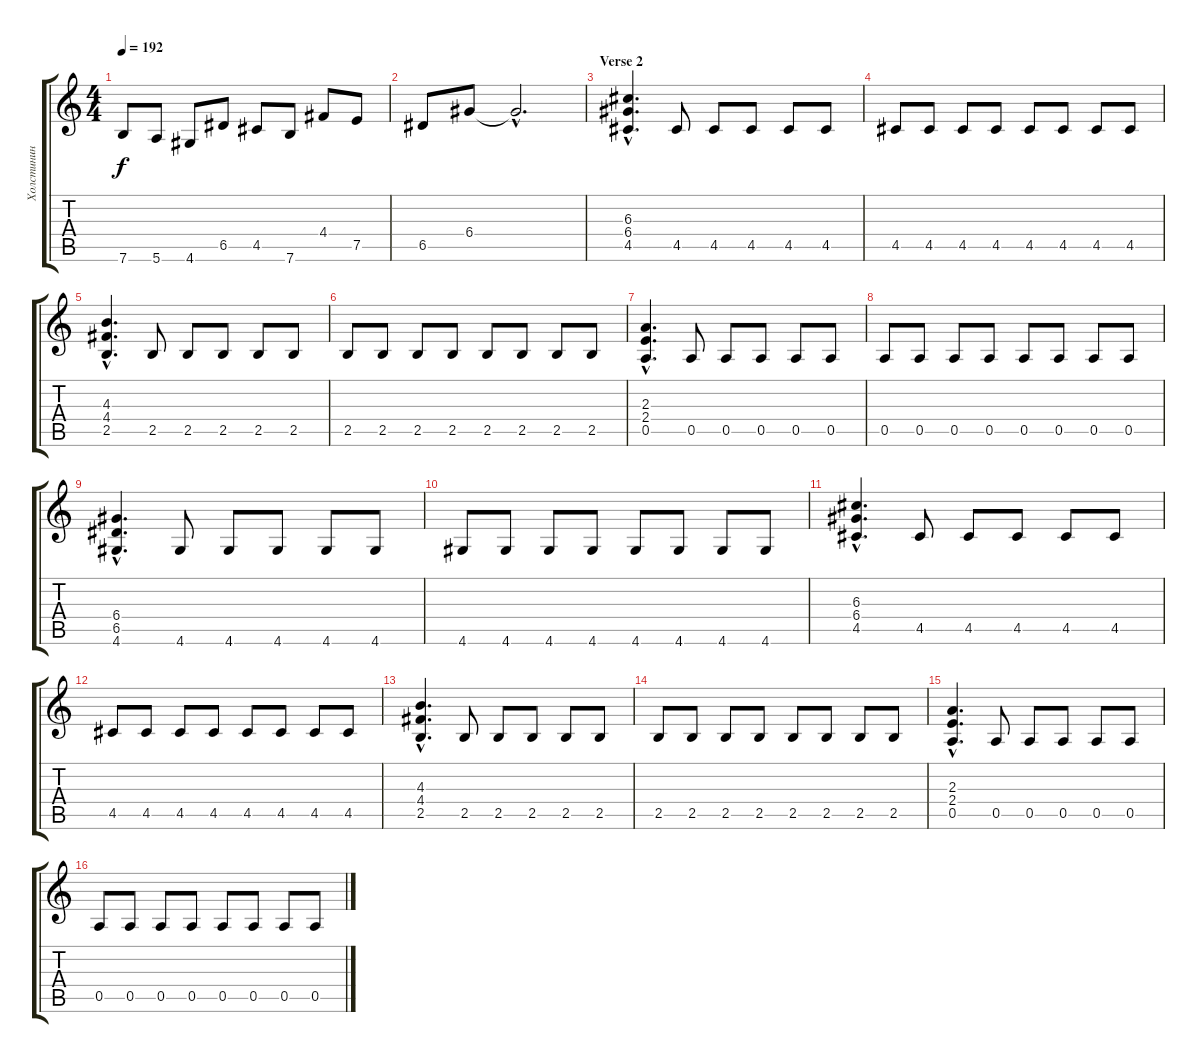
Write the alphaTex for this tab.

\track ("Холстинин" "Холстинин") {instrument distortionguitar}
\staff {score tabs}
\tuning (E4 B3 G3 D3 A2 E2) {hide}
\ts (4 4)
\tempo 192
\clef g2
\ks c
7.6.8{dy f} 5.6.8 4.6.8 6.5.8 4.5.8 7.6.8 4.4.8 7.5.8 |
6.5.8 6.4.8 6.4{hac t}.2{d} |
\section ("" "Verse 2")
(6.3{hac} 6.4{hac} 4.5{hac}).4{d} 4.5.8 4.5.8 4.5.8 4.5.8 4.5.8 |
4.5.8 4.5.8 4.5.8 4.5.8 4.5.8 4.5.8 4.5.8 4.5.8 |
(4.3{hac} 4.4{hac} 2.5{hac}).4{d} 2.5.8 2.5.8 2.5.8 2.5.8 2.5.8 |
2.5.8 2.5.8 2.5.8 2.5.8 2.5.8 2.5.8 2.5.8 2.5.8 |
(2.3{hac} 2.4{hac} 0.5{hac}).4{d} 0.5.8 0.5.8 0.5.8 0.5.8 0.5.8 |
0.5.8 0.5.8 0.5.8 0.5.8 0.5.8 0.5.8 0.5.8 0.5.8 |
(6.4{hac} 6.5{hac} 4.6{hac}).4{d} 4.6.8 4.6.8 4.6.8 4.6.8 4.6.8 |
4.6.8 4.6.8 4.6.8 4.6.8 4.6.8 4.6.8 4.6.8 4.6.8 |
(6.3{hac} 6.4{hac} 4.5{hac}).4{d} 4.5.8 4.5.8 4.5.8 4.5.8 4.5.8 |
4.5.8 4.5.8 4.5.8 4.5.8 4.5.8 4.5.8 4.5.8 4.5.8 |
(4.3{hac} 4.4{hac} 2.5{hac}).4{d} 2.5.8 2.5.8 2.5.8 2.5.8 2.5.8 |
2.5.8 2.5.8 2.5.8 2.5.8 2.5.8 2.5.8 2.5.8 2.5.8 |
(2.3{hac} 2.4{hac} 0.5{hac}).4{d} 0.5.8 0.5.8 0.5.8 0.5.8 0.5.8 |
0.5.8 0.5.8 0.5.8 0.5.8 0.5.8 0.5.8 0.5.8 0.5.8
